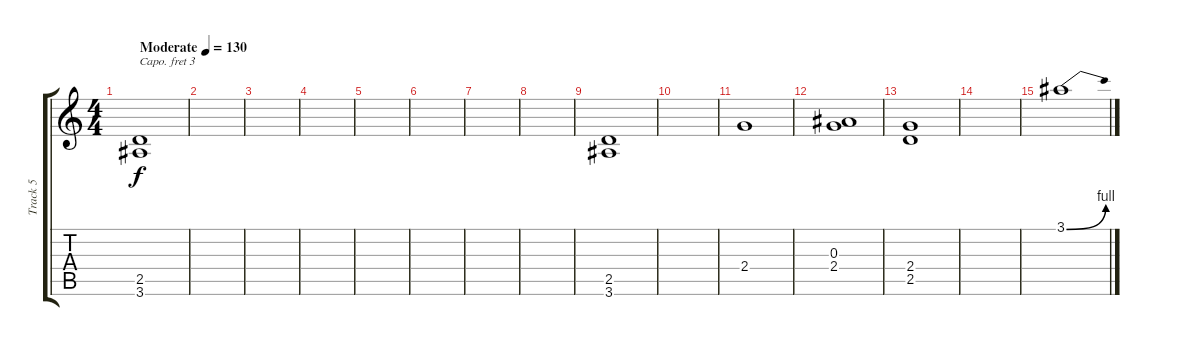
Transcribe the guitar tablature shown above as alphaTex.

\track ("Track 5" "Track 5") {instrument distortionguitar}
\staff {score tabs}
\capo 3
\tuning (E4 B3 G3 D3 A2 E2) {hide}
\ts (4 4)
\tempo (130 "Moderate")
\clef g2
\ks c
(2.5 3.6).1{dy f instrument distortionguitar} |
|
|
|
|
|
|
|
(2.5 3.6).1 |
|
2.4.1 |
(0.3 2.4).1 |
(2.4 2.5).1 |
|
3.1{be (bend 0 0 60 4)}.1
